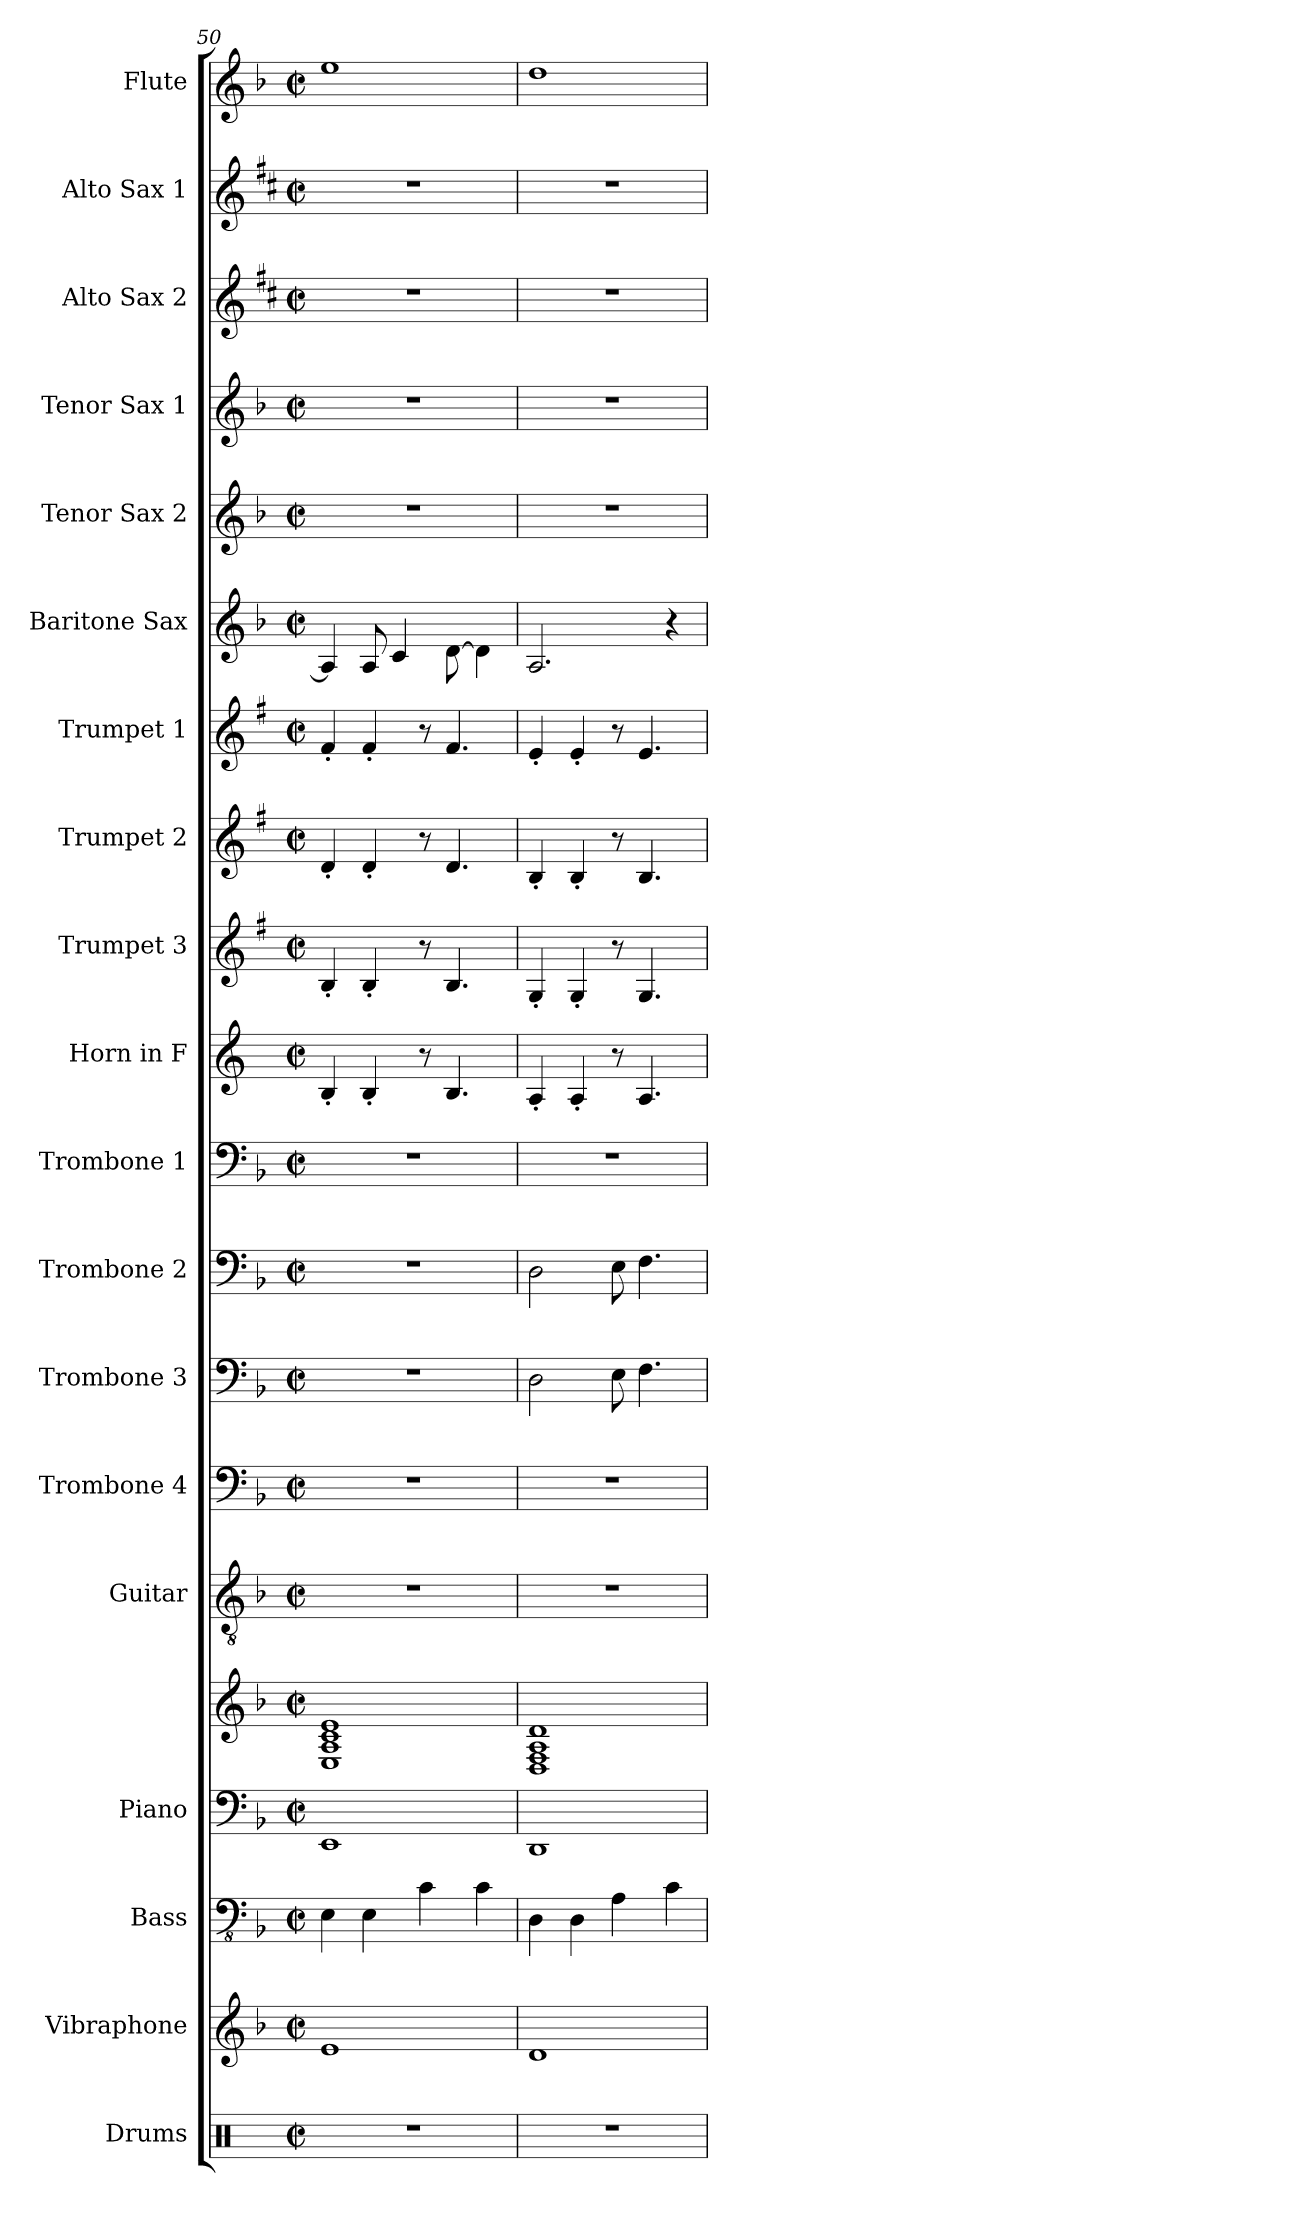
**kern	**kern	**kern	**kern	**kern	**kern	**kern	**kern	**kern	**kern	**kern	**kern	**kern	**kern	**kern	**kern	**kern	**kern	**kern	**kern
*part19	*part18	*part17	*part16	*part16	*part15	*part14	*part13	*part12	*part11	*part10	*part9	*part8	*part7	*part6	*part5	*part4	*part3	*part2	*part1
*staff20	*staff19	*staff18	*staff17	*staff16	*staff15	*staff14	*staff13	*staff12	*staff11	*staff10	*staff9	*staff8	*staff7	*staff6	*staff5	*staff4	*staff3	*staff2	*staff1
*I"Drums	*I"Vibraphone	*I"Bass	*I"Piano	*	*I"Guitar	*I"Trombone 4	*I"Trombone 3	*I"Trombone 2	*I"Trombone 1	*I"Horn in F	*I"Trumpet 3	*I"Trumpet 2	*I"Trumpet 1	*I"Baritone Sax	*I"Tenor Sax 2	*I"Tenor Sax 1	*I"Alto Sax 2	*I"Alto Sax 1	*I"Flute
*I'Drums	*I'Vib.	*I'Bass	*I'Piano	*	*I'Gtr.	*I'Tbn. 4	*I'Tbn. 3	*I'Tbn. 2	*I'Tbn. 1	*	*I'Tpt. 3	*I'Tpt. 2	*I'Tpt. 1	*I'Bari	*I'Tenor 2	*I'Tenor 1	*I'Alto 2	*I'Alto 1	*I'Fl.
*clefX	*clefG2	*clefFv4	*clefF4	*clefG2	*clefGv2	*clefF4	*clefF4	*clefF4	*clefF4	*clefG2	*clefG2	*clefG2	*clefG2	*clefG2	*clefG2	*clefG2	*clefG2	*clefG2	*clefG2
*	*	*	*	*	*	*	*	*	*	*ITrd4c7	*ITrd1c2	*ITrd1c2	*ITrd1c2	*ITrd12c21	*ITrd8c14	*ITrd8c14	*ITrd5c9	*ITrd5c9	*
*k[]	*k[b-]	*k[b-]	*k[b-]	*k[b-]	*k[b-]	*k[b-]	*k[b-]	*k[b-]	*k[b-]	*k[b-]	*k[b-]	*k[b-]	*k[b-]	*k[b-]	*k[b-]	*k[b-]	*k[b-]	*k[b-]	*k[b-]
*M2/2	*M2/2	*M2/2	*M2/2	*M2/2	*M2/2	*M2/2	*M2/2	*M2/2	*M2/2	*M2/2	*M2/2	*M2/2	*M2/2	*M2/2	*M2/2	*M2/2	*M2/2	*M2/2	*M2/2
*met(c|)	*met(c|)	*met(c|)	*met(c|)	*met(c|)	*met(c|)	*met(c|)	*met(c|)	*met(c|)	*met(c|)	*met(c|)	*met(c|)	*met(c|)	*met(c|)	*met(c|)	*met(c|)	*met(c|)	*met(c|)	*met(c|)	*met(c|)
=50	=50	=50	=50	=50	=50	=50	=50	=50	=50	=50	=50	=50	=50	=50	=50	=50	=50	=50	=50
1r	1e	4EE\	1EE	1E 1A 1c 1e	1r	1r	1r	1r	1r	4E'/	4A'/	4c'/	4e'/	4AA/]	1r	1r	1r	1r	1ee
.	.	4EE\	.	.	.	.	.	.	.	4E'/	4A'/	4c'/	4e'/	8AA/	.	.	.	.	.
.	.	.	.	.	.	.	.	.	.	.	.	.	.	4C/	.	.	.	.	.
.	.	4C\	.	.	.	.	.	.	.	8r	8r	8r	8r	.	.	.	.	.	.
.	.	.	.	.	.	.	.	.	.	4.E/	4.A/	4.c/	4.e/	[8D\	.	.	.	.	.
.	.	4C\	.	.	.	.	.	.	.	.	.	.	.	4D\]	.	.	.	.	.
=51	=51	=51	=51	=51	=51	=51	=51	=51	=51	=51	=51	=51	=51	=51	=51	=51	=51	=51	=51
1r	1d	4DD\	1DD	1D 1F 1A 1d	1r	1r	2D\	2D\	1r	4D'/	4F'/	4A'/	4d'/	2.AA/	1r	1r	1r	1r	1dd
.	.	4DD\	.	.	.	.	.	.	.	4D'/	4F'/	4A'/	4d'/	.	.	.	.	.	.
.	.	4AA\	.	.	.	.	8E\	8E\	.	8r	8r	8r	8r	.	.	.	.	.	.
.	.	.	.	.	.	.	4.F\	4.F\	.	4.D/	4.F/	4.A/	4.d/	.	.	.	.	.	.
.	.	4C\	.	.	.	.	.	.	.	.	.	.	.	4r	.	.	.	.	.
=	=	=	=	=	=	=	=	=	=	=	=	=	=	=	=	=	=	=	=
*-	*-	*-	*-	*-	*-	*-	*-	*-	*-	*-	*-	*-	*-	*-	*-	*-	*-	*-	*-
